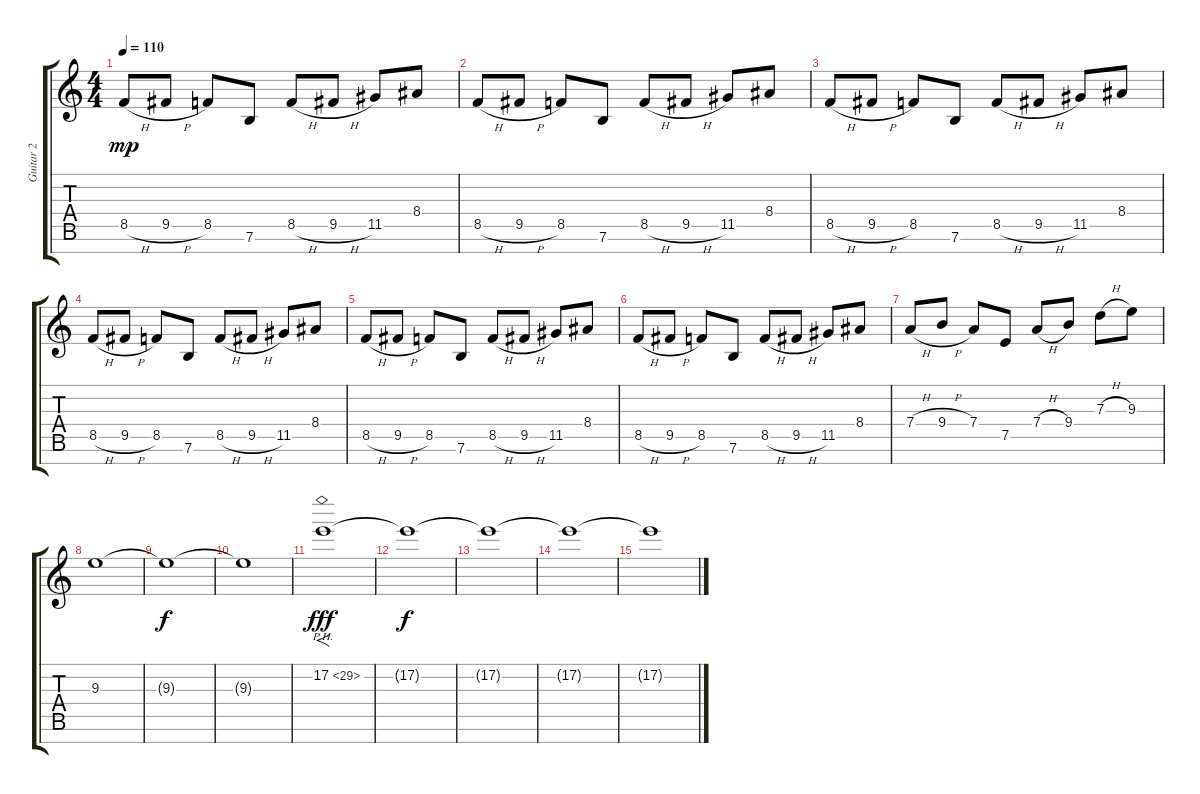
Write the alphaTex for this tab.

\track ("Guitar 2" "Guitar 2") {instrument distortionguitar}
\staff {score tabs}
\tuning (E4 B3 G3 D3 A2 E2 B1) {hide}
\ts (4 4)
\tempo 110
\clef g2
\ks c
8.5{h}.8{dy mp} 9.5{h}.8 8.5.8 7.6.8 8.5{h}.8 9.5{h}.8 11.5.8 8.4.8 |
8.5{h}.8 9.5{h}.8 8.5.8 7.6.8 8.5{h}.8 9.5{h}.8 11.5.8 8.4.8 |
8.5{h}.8 9.5{h}.8 8.5.8 7.6.8 8.5{h}.8 9.5{h}.8 11.5.8 8.4.8 |
8.5{h}.8 9.5{h}.8 8.5.8 7.6.8 8.5{h}.8 9.5{h}.8 11.5.8 8.4.8 |
8.5{h}.8 9.5{h}.8 8.5.8 7.6.8 8.5{h}.8 9.5{h}.8 11.5.8 8.4.8 |
8.5{h}.8 9.5{h}.8 8.5.8 7.6.8 8.5{h}.8 9.5{h}.8 11.5.8 8.4.8 |
7.4{h}.8 9.4{h}.8 7.4.8 7.5.8 7.4{h}.8 9.4.8 7.3{h}.8 9.3.8 |
9.3.1 |
9.3{t}.1{dy f} |
9.3{t}.1 |
17.2{ph 12}.1{f dy fff instrument distortionguitar} |
17.2{t}.1{dy f} |
17.2{t}.1 |
17.2{t}.1 |
17.2{t}.1{volume 0}
